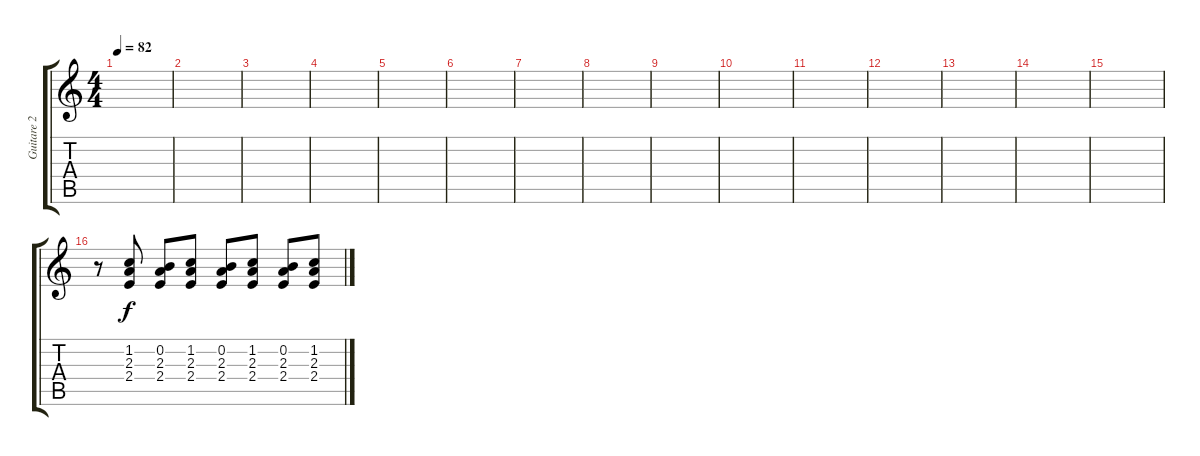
\track ("Guitare 2" "Guitare 2") {instrument acousticguitarnylon}
\staff {score tabs}
\tuning (E4 B3 G3 D3 A2 E2) {hide}
\ts (4 4)
\tempo 82
\clef g2
\ks c
|
|
|
|
|
|
|
|
|
|
|
|
|
|
|
r.8 (1.2 2.3 2.4).8 (0.2 2.3 2.4).8 (1.2 2.3 2.4).8 (0.2 2.3 2.4).8 (1.2 2.3 2.4).8 (0.2 2.3 2.4).8 (1.2 2.3 2.4).8
